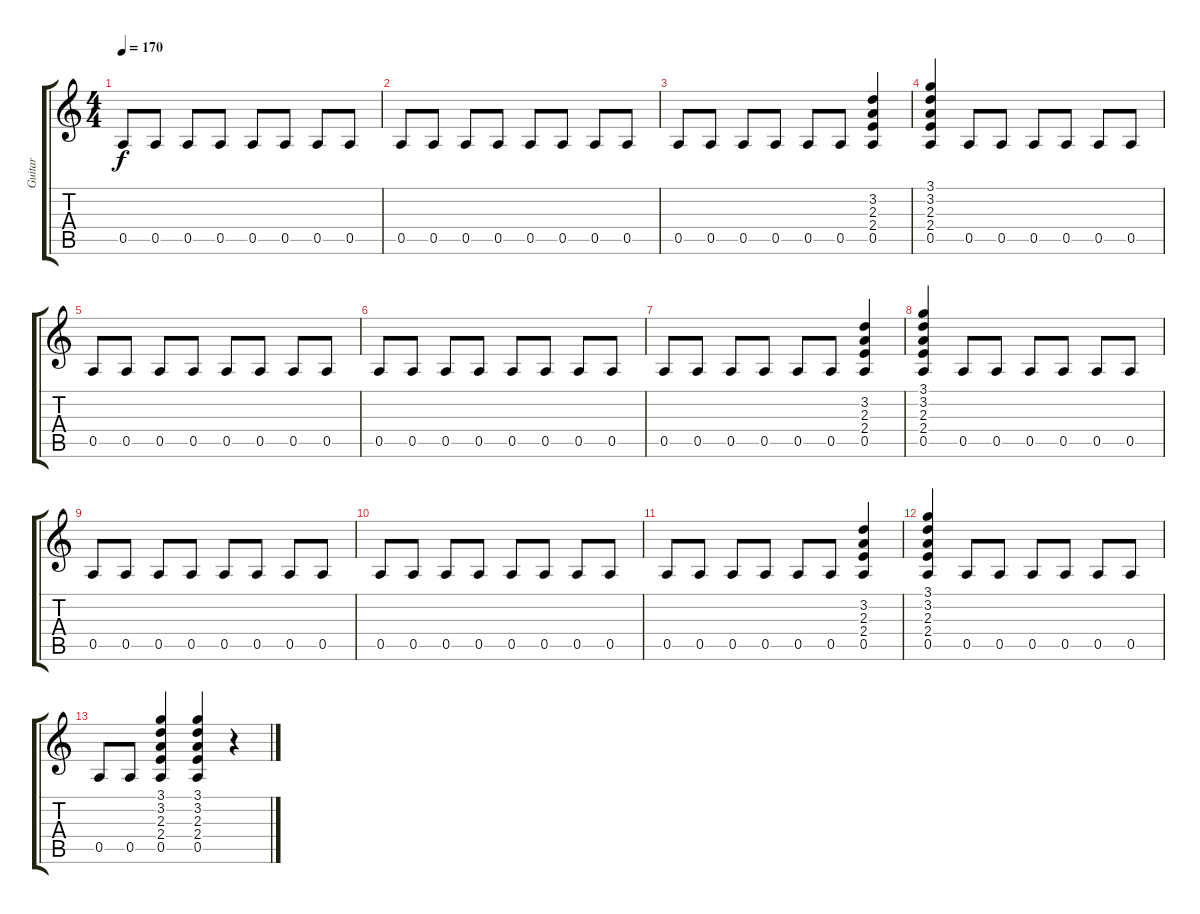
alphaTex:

\track ("Guitar" "Guitar") {instrument overdrivenguitar}
\staff {score tabs}
\tuning (E4 B3 G3 D3 A2 E2) {hide}
\ts (4 4)
\tempo 170
\clef g2
\ks c
0.5.8{dy f} 0.5.8 0.5.8 0.5.8 0.5.8 0.5.8 0.5.8 0.5.8 |
0.5.8 0.5.8 0.5.8 0.5.8 0.5.8 0.5.8 0.5.8 0.5.8 |
0.5.8 0.5.8 0.5.8 0.5.8 0.5.8 0.5.8 (3.2 2.3 2.4 0.5).4 |
(3.1 3.2 2.3 2.4 0.5).4 0.5.8 0.5.8 0.5.8 0.5.8 0.5.8 0.5.8 |
0.5.8 0.5.8 0.5.8 0.5.8 0.5.8 0.5.8 0.5.8 0.5.8 |
0.5.8 0.5.8 0.5.8 0.5.8 0.5.8 0.5.8 0.5.8 0.5.8 |
0.5.8 0.5.8 0.5.8 0.5.8 0.5.8 0.5.8 (3.2 2.3 2.4 0.5).4 |
(3.1 3.2 2.3 2.4 0.5).4 0.5.8 0.5.8 0.5.8 0.5.8 0.5.8 0.5.8 |
0.5.8 0.5.8 0.5.8 0.5.8 0.5.8 0.5.8 0.5.8 0.5.8 |
0.5.8 0.5.8 0.5.8 0.5.8 0.5.8 0.5.8 0.5.8 0.5.8 |
0.5.8 0.5.8 0.5.8 0.5.8 0.5.8 0.5.8 (3.2 2.3 2.4 0.5).4 |
(3.1 3.2 2.3 2.4 0.5).4 0.5.8 0.5.8 0.5.8 0.5.8 0.5.8 0.5.8 |
0.5.8 0.5.8 (3.1 3.2 2.3 2.4 0.5).4 (3.1 3.2 2.3 2.4 0.5).4 r.4
